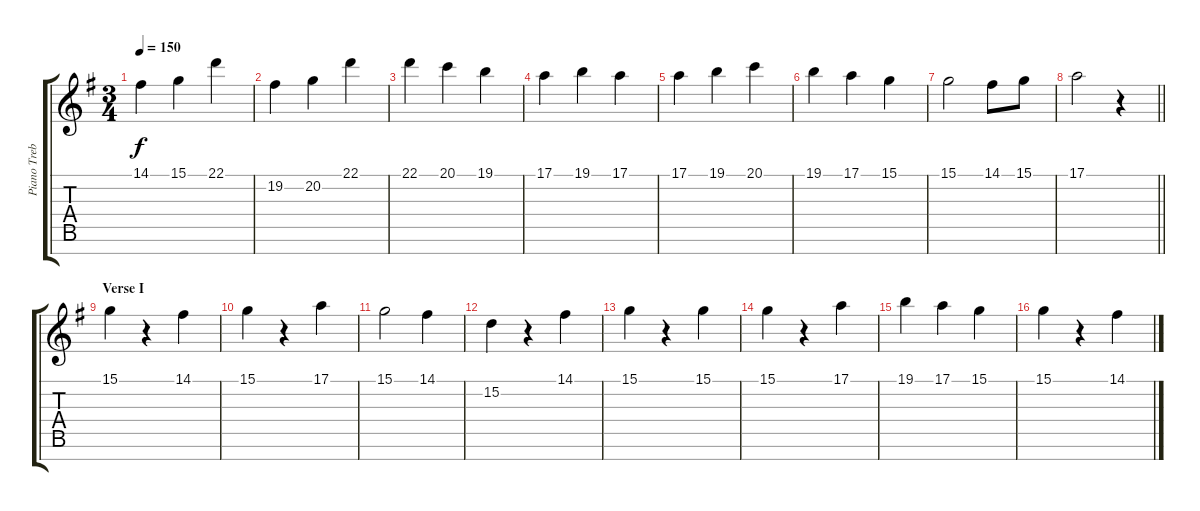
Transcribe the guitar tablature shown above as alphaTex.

\track ("Piano Treble" "Piano Treb") {instrument acousticgrandpiano}
\staff {score tabs}
\tuning (E4 B3 G3 D3 A2 E2 B1) {hide}
\ts (3 4)
\tempo 150
\clef g2
\ks g
14.1.4{dy f} 15.1.4 22.1.4 |
19.2.4 20.2.4 22.1.4 |
22.1.4 20.1.4 19.1.4 |
17.1.4 19.1.4 17.1.4 |
17.1.4 19.1.4 20.1.4 |
19.1.4 17.1.4 15.1.4 |
15.1.2 14.1.8 15.1.8 |
\barLineRight lightlight
17.1.2 r.4 |
\section ("" "Verse I")
15.1.4 r.4 14.1.4 |
15.1.4 r.4 17.1.4 |
15.1.2 14.1.4 |
15.2.4 r.4 14.1.4 |
15.1.4 r.4 15.1.4 |
15.1.4 r.4 17.1.4 |
19.1.4 17.1.4 15.1.4 |
15.1.4 r.4 14.1.4
